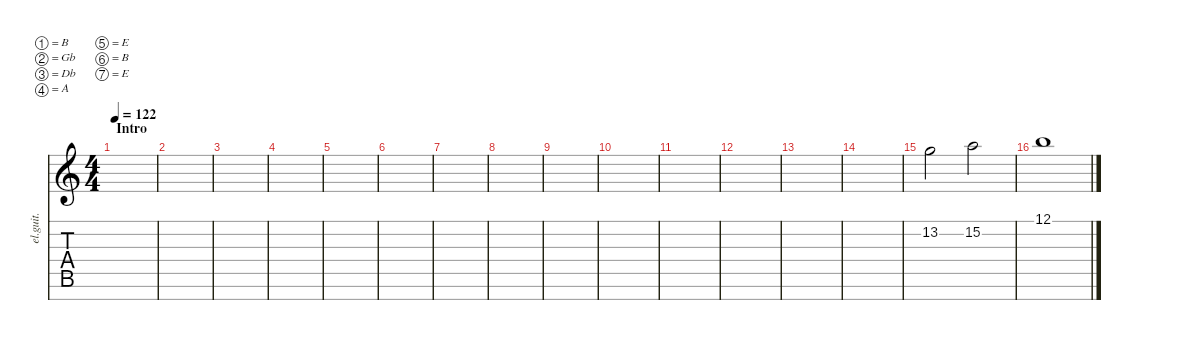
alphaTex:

\defaultSystemsLayout 4
\hideDynamics
\bracketExtendMode nobrackets
\track ("Clean" "el.guit.") {instrument distortionguitar}
\staff {score tabs}
\tuning (B3 Gb3 Db3 A2 E2 B1 E1)
\ts (4 4)
\beaming (8 2 2 2 2)
\section ("" "Intro")
\tempo 122
\clef g2
\ks c
|
|
|
|
|
|
|
|
|
|
|
|
|
|
13.2.2 15.2.2 |
12.1.1
